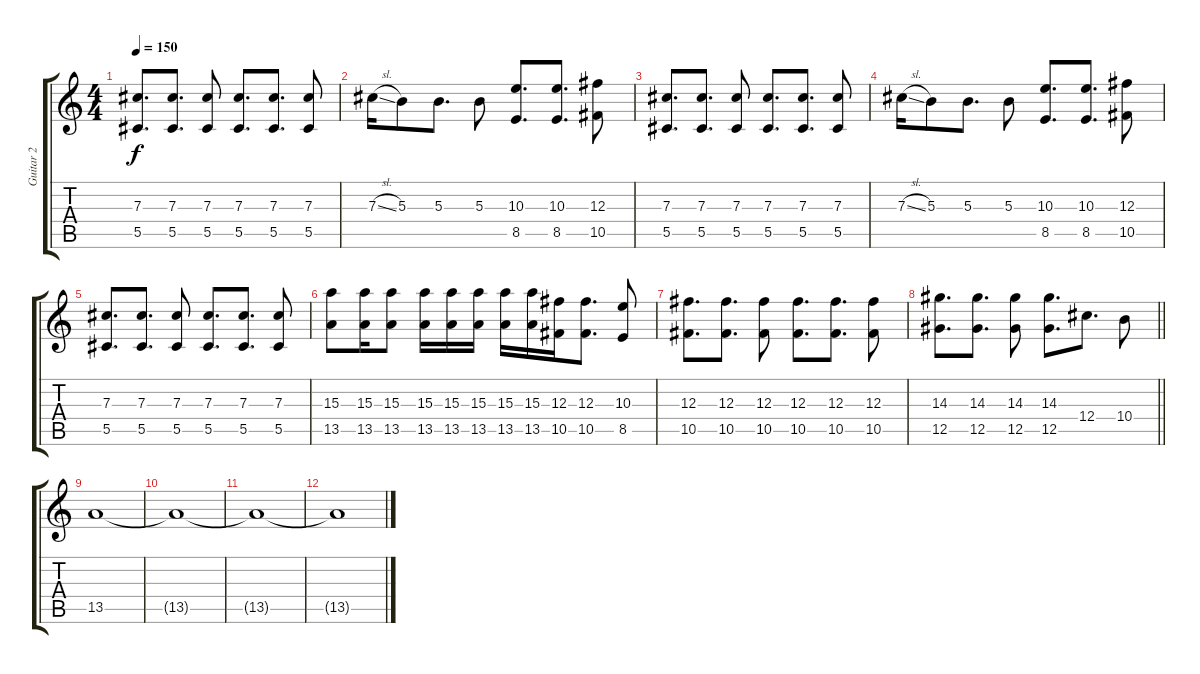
\track ("Guitar 2" "Guitar 2") {instrument distortionguitar}
\staff {score tabs}
\tuning (Eb4 Bb3 Gb3 Db3 Ab2 Db2) {hide}
\ts (4 4)
\section ("" "")
\tempo 150
\clef g2
\ks c
(7.3 5.5).8{d dy f} (7.3 5.5).8{d} (7.3 5.5).8 (7.3 5.5).8{d} (7.3 5.5).8{d} (7.3 5.5).8 |
7.3{sl}.16 5.3.8 5.3.8{d} 5.3.8 (10.3 8.5).8{d} (10.3 8.5).8{d} (12.3 10.5).8 |
(7.3 5.5).8{d} (7.3 5.5).8{d} (7.3 5.5).8 (7.3 5.5).8{d} (7.3 5.5).8{d} (7.3 5.5).8 |
7.3{sl}.16 5.3.8 5.3.8{d} 5.3.8 (10.3 8.5).8{d} (10.3 8.5).8{d} (12.3 10.5).8 |
(7.3 5.5).8{d} (7.3 5.5).8{d} (7.3 5.5).8 (7.3 5.5).8{d} (7.3 5.5).8{d} (7.3 5.5).8 |
(15.3 13.5).8 (15.3 13.5).16 (15.3 13.5).8 (15.3 13.5).16 (15.3 13.5).16 (15.3 13.5).16 (15.3 13.5).16 (15.3 13.5).16 (12.3 10.5).16 (12.3 10.5).8{d} (10.3 8.5).8 |
(12.3 10.5).8{d} (12.3 10.5).8{d} (12.3 10.5).8 (12.3 10.5).8{d} (12.3 10.5).8{d} (12.3 10.5).8 |
\barLineRight lightlight
(14.3 12.5).8{d} (14.3 12.5).8{d} (14.3 12.5).8 (14.3 12.5).8{d} 12.4.8{d} 10.4.8 |
\section ("" "")
13.5.1 |
13.5{t}.1 |
13.5{t}.1 |
13.5{t}.1
